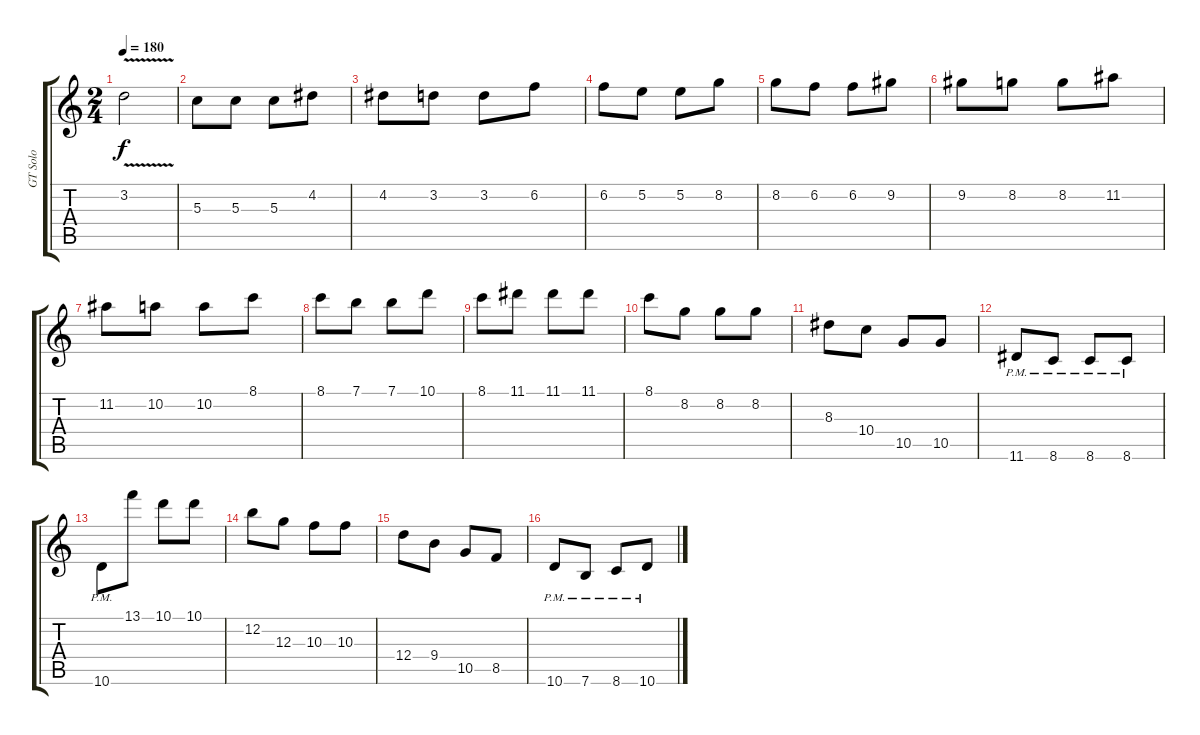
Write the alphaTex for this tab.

\track ("GT Solo" "GT Solo") {instrument distortionguitar}
\staff {score tabs}
\tuning (E4 B3 G3 D3 A2 E2) {hide}
\ts (2 4)
\tempo 180
\clef g2
\ks c
3.2{v}.2{dy f} |
5.3.8 5.3.8 5.3.8 4.2.8 |
4.2.8 3.2.8 3.2.8 6.2.8 |
6.2.8 5.2.8 5.2.8 8.2.8 |
8.2.8 6.2.8 6.2.8 9.2.8 |
9.2.8 8.2.8 8.2.8 11.2.8 |
11.2.8 10.2.8 10.2.8 8.1.8 |
8.1.8 7.1.8 7.1.8 10.1.8 |
8.1.8 11.1.8 11.1.8 11.1.8 |
8.1.8 8.2.8 8.2.8 8.2.8 |
8.3.8 10.4.8 10.5.8 10.5.8 |
11.6{pm}.8 8.6{pm}.8 8.6{pm}.8 8.6{pm}.8 |
10.6{pm}.8 13.1.8 10.1.8 10.1.8 |
12.2.8 12.3.8 10.3.8 10.3.8 |
12.4.8 9.4.8 10.5.8 8.5.8 |
10.6{pm}.8 7.6{pm}.8 8.6{pm}.8 10.6{pm}.8
